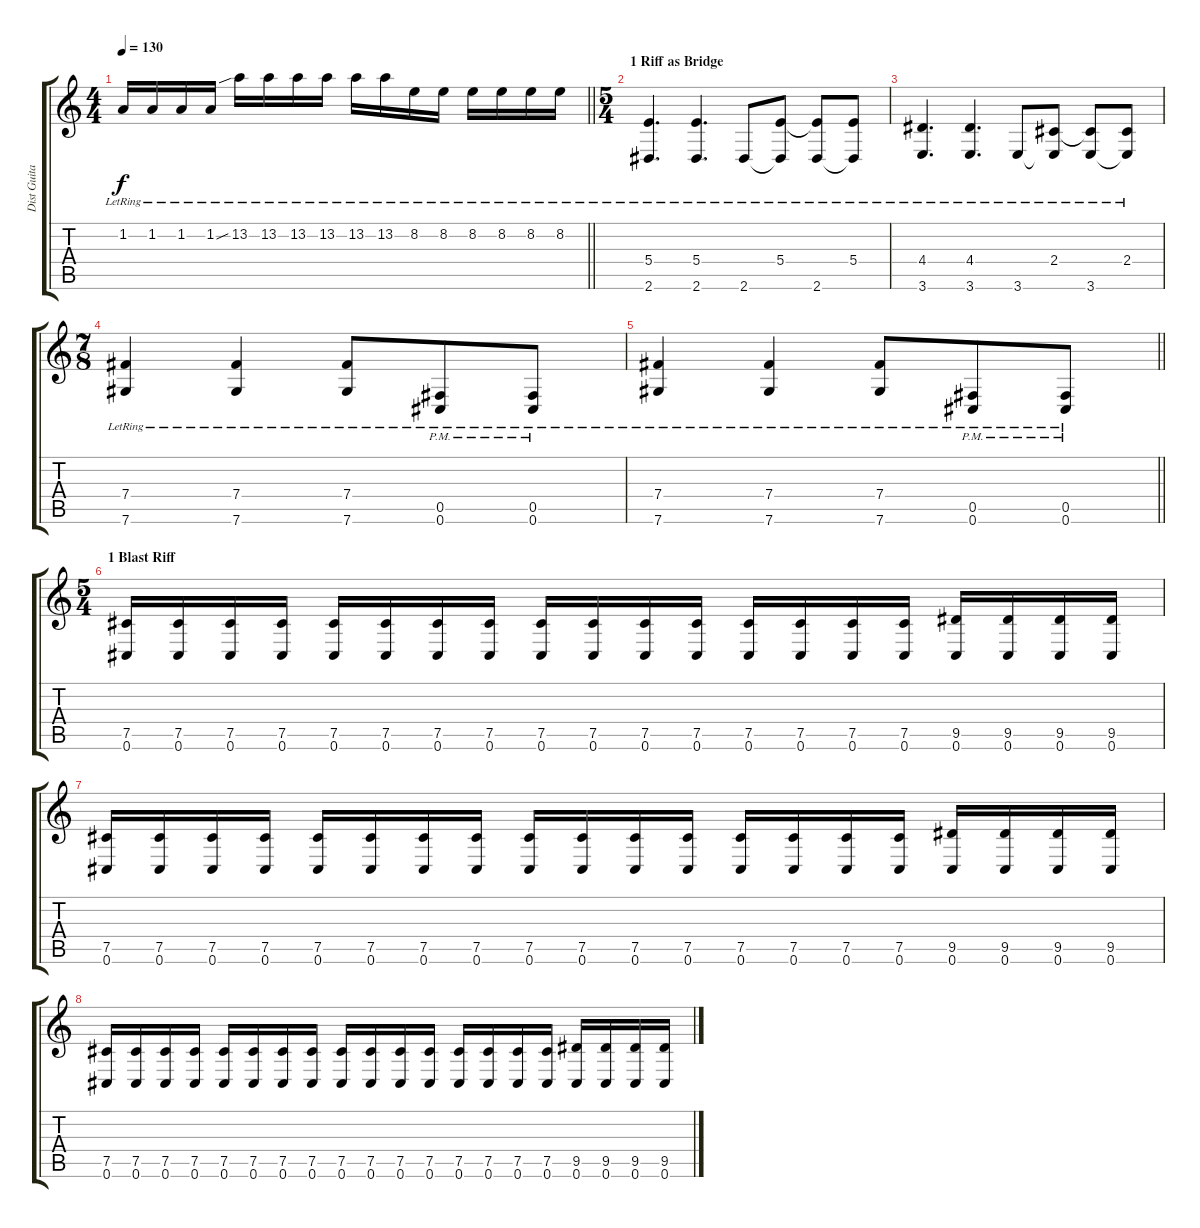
\track ("Dist Guitar 2 Serega" "Dist Guita") {instrument overdrivenguitar}
\staff {score tabs}
\tuning (Db4 Ab3 E3 B2 Gb2 Db2) {hide}
\ts (4 4)
\tempo 130
\clef g2
\barLineRight lightlight
\ks c
1.2{lr}.16{dy f} 1.2{lr}.16 1.2{lr}.16 1.2{lr}.16 13.2{sib lr}.16 13.2{lr}.16 13.2{lr}.16 13.2{lr}.16 13.2{lr}.16 13.2{lr}.16 8.2{lr}.16 8.2{lr}.16 8.2{lr}.16 8.2{lr}.16 8.2{lr}.16 8.2{lr}.16 |
\ts (5 4)
\section ("" "1 Riff as Bridge")
(5.4{lr} 2.6{lr}).4{d} (5.4{lr} 2.6{lr}).4{d} 2.6{lr}.8 (5.4{lr} 2.6{t}).8 (5.4{t} 2.6{lr}).8 (5.4{lr} 2.6{t}).8 |
(4.4{lr} 3.6{lr}).4{d} (4.4{lr} 3.6{lr}).4{d} 3.6{lr}.8 (2.4{lr} 3.6{t}).8 (2.4{t} 3.6{lr}).8 (2.4{lr} 3.6{t}).8 |
\ts (7 8)
(7.4{lr} 7.6{lr}).4 (7.4{lr} 7.6{lr}).4 (7.4 7.6{lr}).8 (0.5{pm lr} 0.6{pm lr}).8 (0.5{pm lr} 0.6{pm lr}).8 |
\barLineRight lightlight
(7.4{lr} 7.6{lr}).4 (7.4{lr} 7.6{lr}).4 (7.4 7.6{lr}).8 (0.5{pm lr} 0.6{pm lr}).8 (0.5{pm lr} 0.6{pm lr}).8 |
\ts (5 4)
\section ("" "1 Blast Riff")
(7.5 0.6).16 (7.5 0.6).16 (7.5 0.6).16 (7.5 0.6).16 (7.5 0.6).16 (7.5 0.6).16 (7.5 0.6).16 (7.5 0.6).16 (7.5 0.6).16 (7.5 0.6).16 (7.5 0.6).16 (7.5 0.6).16 (7.5 0.6).16 (7.5 0.6).16 (7.5 0.6).16 (7.5 0.6).16 (9.5 0.6).16 (9.5 0.6).16 (9.5 0.6).16 (9.5 0.6).16 |
(7.5 0.6).16 (7.5 0.6).16 (7.5 0.6).16 (7.5 0.6).16 (7.5 0.6).16 (7.5 0.6).16 (7.5 0.6).16 (7.5 0.6).16 (7.5 0.6).16 (7.5 0.6).16 (7.5 0.6).16 (7.5 0.6).16 (7.5 0.6).16 (7.5 0.6).16 (7.5 0.6).16 (7.5 0.6).16 (9.5 0.6).16 (9.5 0.6).16 (9.5 0.6).16 (9.5 0.6).16 |
(7.5 0.6).16 (7.5 0.6).16 (7.5 0.6).16 (7.5 0.6).16 (7.5 0.6).16 (7.5 0.6).16 (7.5 0.6).16 (7.5 0.6).16 (7.5 0.6).16 (7.5 0.6).16 (7.5 0.6).16 (7.5 0.6).16 (7.5 0.6).16 (7.5 0.6).16 (7.5 0.6).16 (7.5 0.6).16 (9.5 0.6).16 (9.5 0.6).16 (9.5 0.6).16 (9.5 0.6).16
